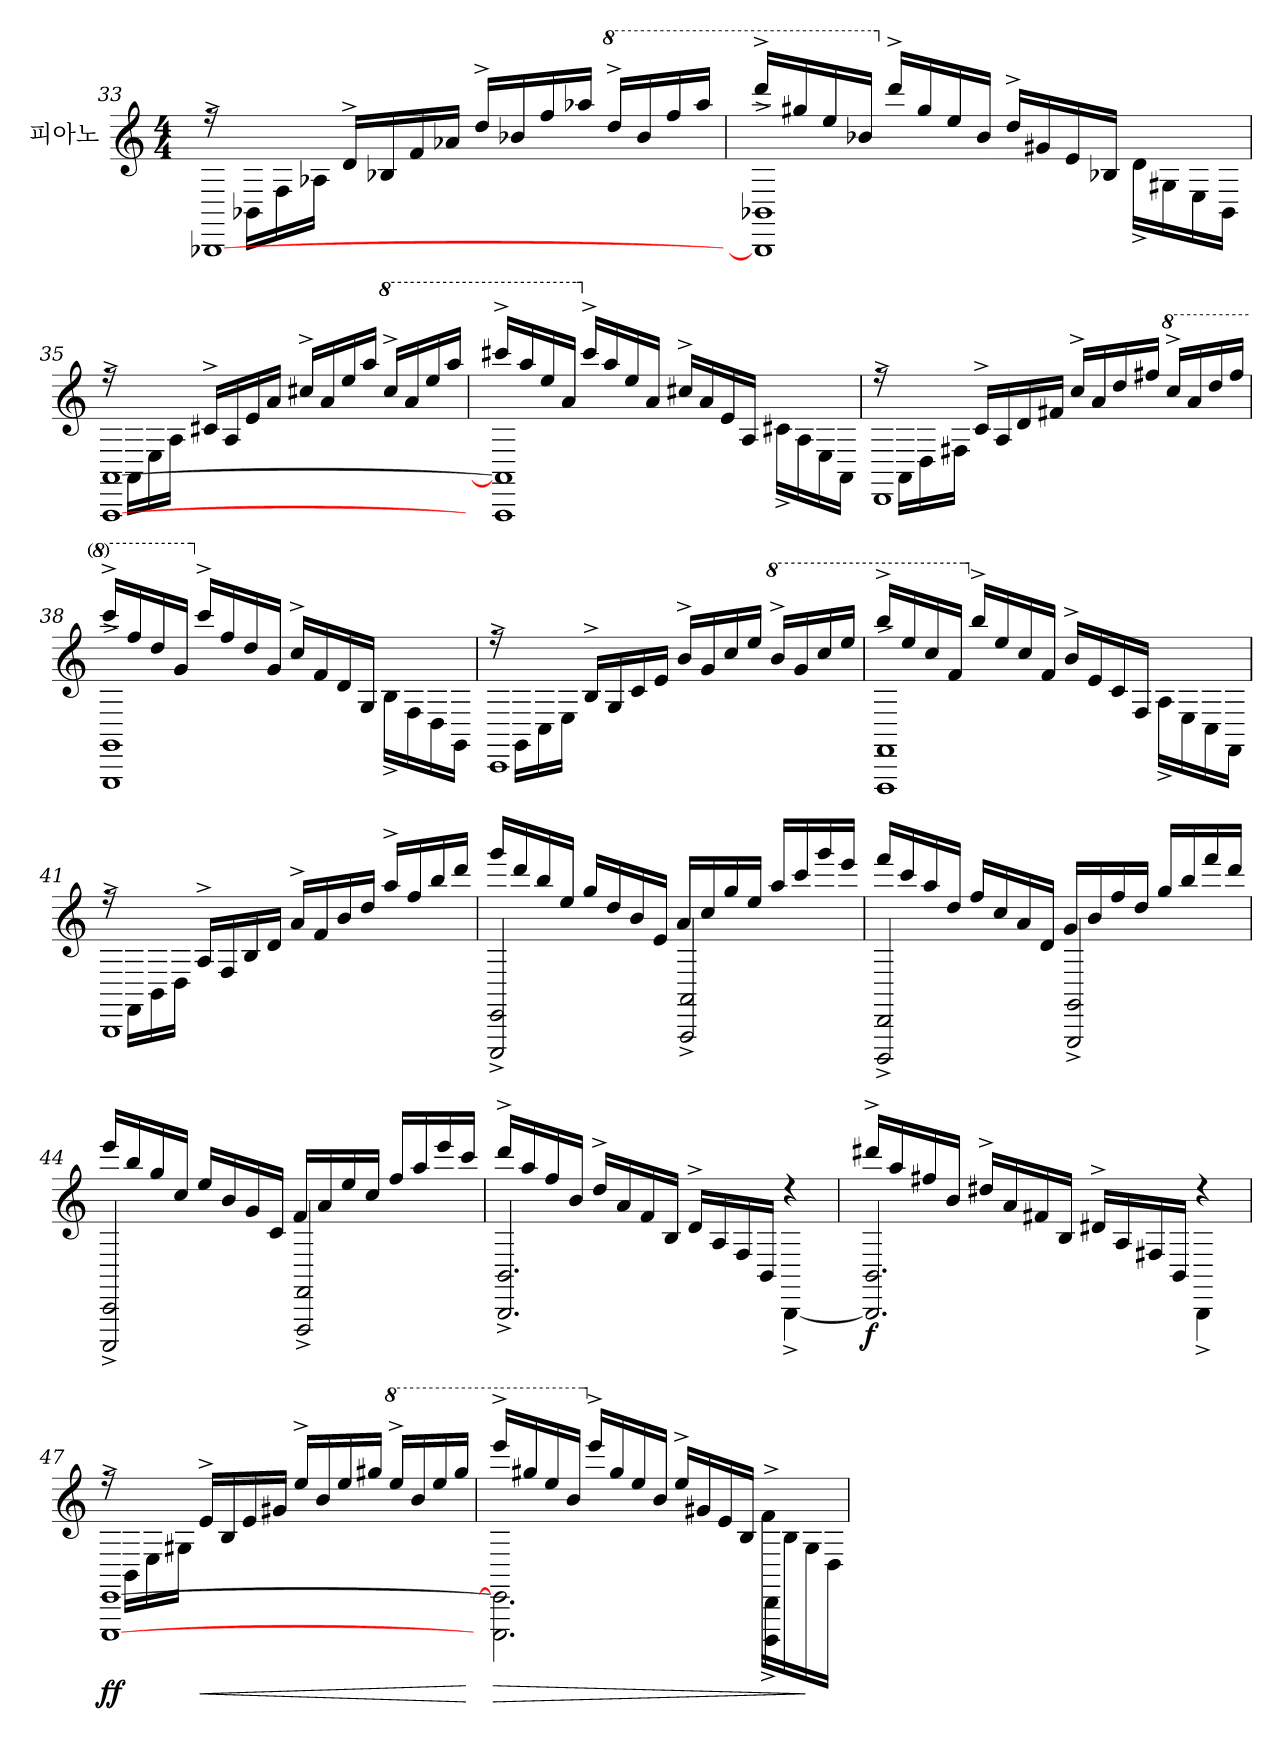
**kern	**dynam
*part1	*part1
*staff1	*staff1
*I"피아노	*
!!LO:LB:g=z
*clefG2	*
*k[]	*
*M4/4	*
=33	=33
*^	*
*	*^	*
4ryy	16r	[1BBB-X^	.
.	16BB-X\LL	.	.
.	16F\	.	.
.	16A-X\JJ	.	.
16d^/LL	4ryy	.	.
16B-X/	.	.	.
16f/	.	.	.
16a-X/JJ	.	.	.
16dd^/LL	2ryy	.	.
16b-X/	.	.	.
16ff/	.	.	.
16aa-X/JJ	.	.	.
*8va	*	*	*
16ddd^/LL	.	.	.
16bb-/	.	.	.
16fff/	.	.	.
16aaa-/JJ	.	.	.
=34	=34	=34	=34
16dddd^/LL	2.ryy	1BB-]^ 1B-X^	.
16ggg#X/	.	.	.
16eee/	.	.	.
16bb-X/JJ	.	.	.
*X8va	*	*	*
16ddd^/LL	.	.	.
16gg#/	.	.	.
16ee/	.	.	.
16b-/JJ	.	.	.
16dd^/LL	.	.	.
16g#X/	.	.	.
16e/	.	.	.
16B-X/JJ	.	.	.
16ryy	16d^\LL	.	.
16ryy	16G#X\	.	.
16ryy	16E\	.	.
16ryy	16BB-\JJ	.	.
!!LO:LB:g=z	!!	!!
=35	=35	=35	=35
4ryy	16r	[1AAA^ [1AA^	.
.	16AA\LL	.	.
.	16E\	.	.
.	16A\JJ	.	.
16c#X^/LL	4ryy	.	.
16A/	.	.	.
16e/	.	.	.
16a/JJ	.	.	.
16cc#X^/LL	2ryy	.	.
16a/	.	.	.
16ee/	.	.	.
16aa/JJ	.	.	.
*8va	*	*	*
16ccc#^/LL	.	.	.
16aa/	.	.	.
16eee/	.	.	.
16aaa/JJ	.	.	.
=36	=36	=36	=36
16cccc#X^/LL	2.ryy	1AA] 1A]	.
16aaa/	.	.	.
16eee/	.	.	.
16aa/JJ	.	.	.
*X8va	*	*	*
16ccc#^/LL	.	.	.
16aa/	.	.	.
16ee/	.	.	.
16a/JJ	.	.	.
16cc#X^/LL	.	.	.
16a/	.	.	.
16e/	.	.	.
16A/JJ	.	.	.
16ryy	16c#X^\LL	.	.
16ryy	16A\	.	.
16ryy	16E\	.	.
16ryy	16AA\JJ	.	.
!!LO:LB:g=z	!!	!!
=37	=37	=37	=37
4ryy	16r	1DD^	.
.	16AA\LL	.	.
.	16D\	.	.
.	16F#X\JJ	.	.
16c^/LL	4ryy	.	.
16A/	.	.	.
16d/	.	.	.
16f#X/JJ	.	.	.
16cc^/LL	2ryy	.	.
16a/	.	.	.
16dd/	.	.	.
16ff#X/JJ	.	.	.
*8va	*	*	*
16ccc^/LL	.	.	.
16aa/	.	.	.
16ddd/	.	.	.
16fff#/JJ	.	.	.
=38	=38	=38	=38
16cccc^/LL	2.ryy	1GG^ 1G^	.
16fff/	.	.	.
16ddd/	.	.	.
16gg/JJ	.	.	.
*X8va	*	*	*
16ccc^/LL	.	.	.
16ff/	.	.	.
16dd/	.	.	.
16g/JJ	.	.	.
16cc^/LL	.	.	.
16f/	.	.	.
16d/	.	.	.
16G/JJ	.	.	.
16ryy	16B^\LL	.	.
16ryy	16F\	.	.
16ryy	16D\	.	.
16ryy	16GG\JJ	.	.
!!LO:PB:g=z	!!	!!
=39	=39	=39	=39
4ryy	16r	1CC^	.
.	16GG\LL	.	.
.	16C\	.	.
.	16E\JJ	.	.
16B^/LL	4ryy	.	.
16G/	.	.	.
16c/	.	.	.
16e/JJ	.	.	.
16b^/LL	2ryy	.	.
16g/	.	.	.
16cc/	.	.	.
16ee/JJ	.	.	.
*8va	*	*	*
16bb^/LL	.	.	.
16gg/	.	.	.
16ccc/	.	.	.
16eee/JJ	.	.	.
=40	=40	=40	=40
16bbb^/LL	2.ryy	1FF^ 1F^	.
16eee/	.	.	.
16ccc/	.	.	.
16ff/JJ	.	.	.
*X8va	*	*	*
16bb^/LL	.	.	.
16ee/	.	.	.
16cc/	.	.	.
16f/JJ	.	.	.
16b^/LL	.	.	.
16e/	.	.	.
16c/	.	.	.
16F/JJ	.	.	.
16ryy	16A^\LL	.	.
16ryy	16E\	.	.
16ryy	16C\	.	.
16ryy	16FF\JJ	.	.
!!LO:LB:g=z	!!	!!
=41	=41	=41	=41
4ryy	16r	1BBB^	.
.	16FF\LL	.	.
.	16BB\	.	.
.	16D\JJ	.	.
16A^/LL	4ryy	.	.
16F/	.	.	.
16B/	.	.	.
16d/JJ	.	.	.
16a^/LL	2ryy	.	.
16f/	.	.	.
16b/	.	.	.
16dd/JJ	.	.	.
16aa^/LL	.	.	.
16ff/	.	.	.
16bb/	.	.	.
16ddd/JJ	.	.	.
*	*v	*v	*
=42	=42	=42
16ggg/LL	2EEE/^ 2EE/^	.
16ddd/	.	.
16bb/	.	.
16ee/JJ	.	.
16gg/LL	.	.
16dd/	.	.
16b/	.	.
16e/JJ	.	.
16a/LL	2AAA/^ 2AA/^	.
16cc/	.	.
16gg/	.	.
16ee/JJ	.	.
16aa/LL	.	.
16ccc/	.	.
16ggg/	.	.
16eee/JJ	.	.
!!LO:LB:g=z	!!
=43	=43	=43
16fff/LL	2DDD/^ 2DD/^	.
16ccc/	.	.
16aa/	.	.
16dd/JJ	.	.
16ff/LL	.	.
16cc/	.	.
16a/	.	.
16d/JJ	.	.
16g/LL	2GGG/^ 2GG/^	.
16b/	.	.
16ff/	.	.
16dd/JJ	.	.
16gg/LL	.	.
16bb/	.	.
16fff/	.	.
16ddd/JJ	.	.
=44	=44	=44
16eee/LL	2CCC/^ 2CC/^	.
16bb/	.	.
16gg/	.	.
16cc/JJ	.	.
16ee/LL	.	.
16b/	.	.
16g/	.	.
16c/JJ	.	.
16f/LL	2FFF/^ 2FF/^	.
16a/	.	.
16ee/	.	.
16cc/JJ	.	.
16ff/LL	.	.
16aa/	.	.
16eee/	.	.
16ccc/JJ	.	.
!!LO:LB:g=z	!!
=45	=45	=45
16ddd^/LL	2.BBB/^ 2.BB/^	.
16aa/	.	.
16ff/	.	.
16b/JJ	.	.
16dd^/LL	.	.
16a/	.	.
16f/	.	.
16B/JJ	.	.
16d^/LL	.	.
16A/	.	.
16F/	.	.
16BB/JJ	.	.
4r	[4BBB^\	.
=46	=46	=46
!	!	!LO:DY:b
16ddd#X^/LL	2.BBB/] 2.BB/	f
16aa/	.	.
16ff#X/	.	.
16b/JJ	.	.
16dd#X^/LL	.	.
16a/	.	.
16f#X/	.	.
16B/JJ	.	.
16d#X^/LL	.	.
16A/	.	.
16F#X/	.	.
16BB/JJ	.	.
4r	4BBB^\	.
!!LO:PB:g=z	!!
=47	=47	=47
*	*^	*
!	!	!	!LO:DY:b
4ryy	16r	[1EEE^ [1EE^	ff
.	16BB\LL	.	.
.	16E\	.	.
.	16G#X\JJ	.	.
!	!	!	!LO:HP:b
16e^/LL	4ryy	.	<
16B/	.	.	.
16e/	.	.	.
16g#X/JJ	.	.	.
16ee^/LL	2ryy	.	.
16b/	.	.	.
16ee/	.	.	.
16gg#X/JJ	.	.	.
*8va	*	*	*
16eee^/LL	.	.	.
16bb/	.	.	.
16eee/	.	.	.
16ggg#/JJ	.	.	.
*v	*v	*v	*
.	[
=48	=48
!	!LO:HP:b
*^	*
*	*^	*
16eeee^/LL	2.ryy	2.EE\] 2.E\]	>
16ggg#X/	.	.	.
16eee/	.	.	.
16bb/JJ	.	.	.
*X8va	*	*	*
16eee^/LL	.	.	.
16gg#/	.	.	.
16ee/	.	.	.
16b/JJ	.	.	.
16ee^/LL	.	.	.
16g#X/	.	.	.
16e/	.	.	.
16B/JJ	.	.	.
16ryy	16f^\LL	4DDD\^ 4DD\^	.
16ryy	16B\	.	.
16ryy	16G\	.	]
16ryy	16D\JJ	.	.
*v	*v	*v	*
=	=
*-	*-
